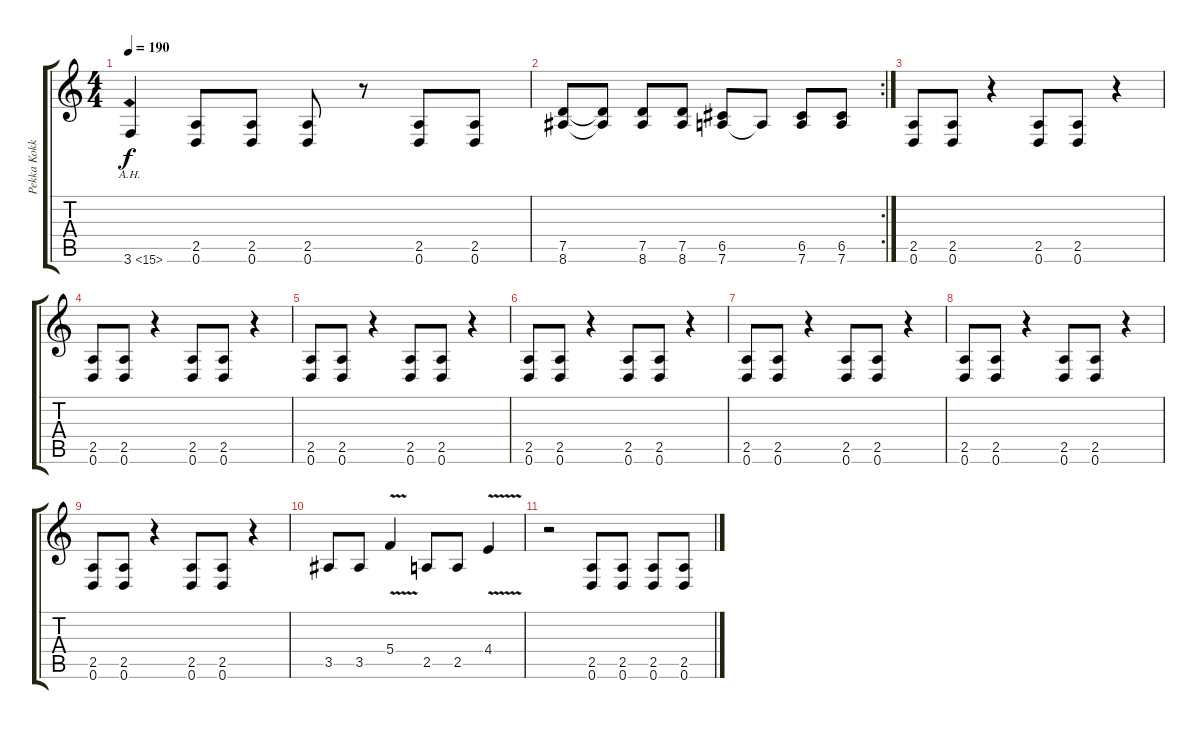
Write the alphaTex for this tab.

\track ("Pekka Kokko" "Pekka Kokk") {instrument distortionguitar}
\staff {score tabs}
\tuning (D4 A3 F3 C3 G2 D2) {hide}
\ts (4 4)
\tempo 190
\clef g2
\ks c
3.6{ah 12}.4{dy f} (2.5 0.6).8 (2.5 0.6).8 (2.5 0.6).8 r.8 (2.5 0.6).8 (2.5 0.6).8 |
\rc 2
(7.5 8.6).8 (7.5{t} 8.6{t}).8 (7.5 8.6).8 (7.5 8.6).8 (6.5 7.6).8 7.6{t}.8 (6.5 7.6).8 (6.5 7.6).8 |
(2.5 0.6).8 (2.5 0.6).8 r.4 (2.5 0.6).8 (2.5 0.6).8 r.4 |
(2.5 0.6).8 (2.5 0.6).8 r.4 (2.5 0.6).8 (2.5 0.6).8 r.4 |
(2.5 0.6).8 (2.5 0.6).8 r.4 (2.5 0.6).8 (2.5 0.6).8 r.4 |
(2.5 0.6).8 (2.5 0.6).8 r.4 (2.5 0.6).8 (2.5 0.6).8 r.4 |
(2.5 0.6).8 (2.5 0.6).8 r.4 (2.5 0.6).8 (2.5 0.6).8 r.4 |
(2.5 0.6).8 (2.5 0.6).8 r.4 (2.5 0.6).8 (2.5 0.6).8 r.4 |
(2.5 0.6).8 (2.5 0.6).8 r.4 (2.5 0.6).8 (2.5 0.6).8 r.4 |
3.5.8 3.5.8 5.4{v}.4 2.5.8 2.5.8 4.4{v}.4 |
r.2 (2.5 0.6).8 (2.5 0.6).8 (2.5 0.6).8 (2.5 0.6).8
